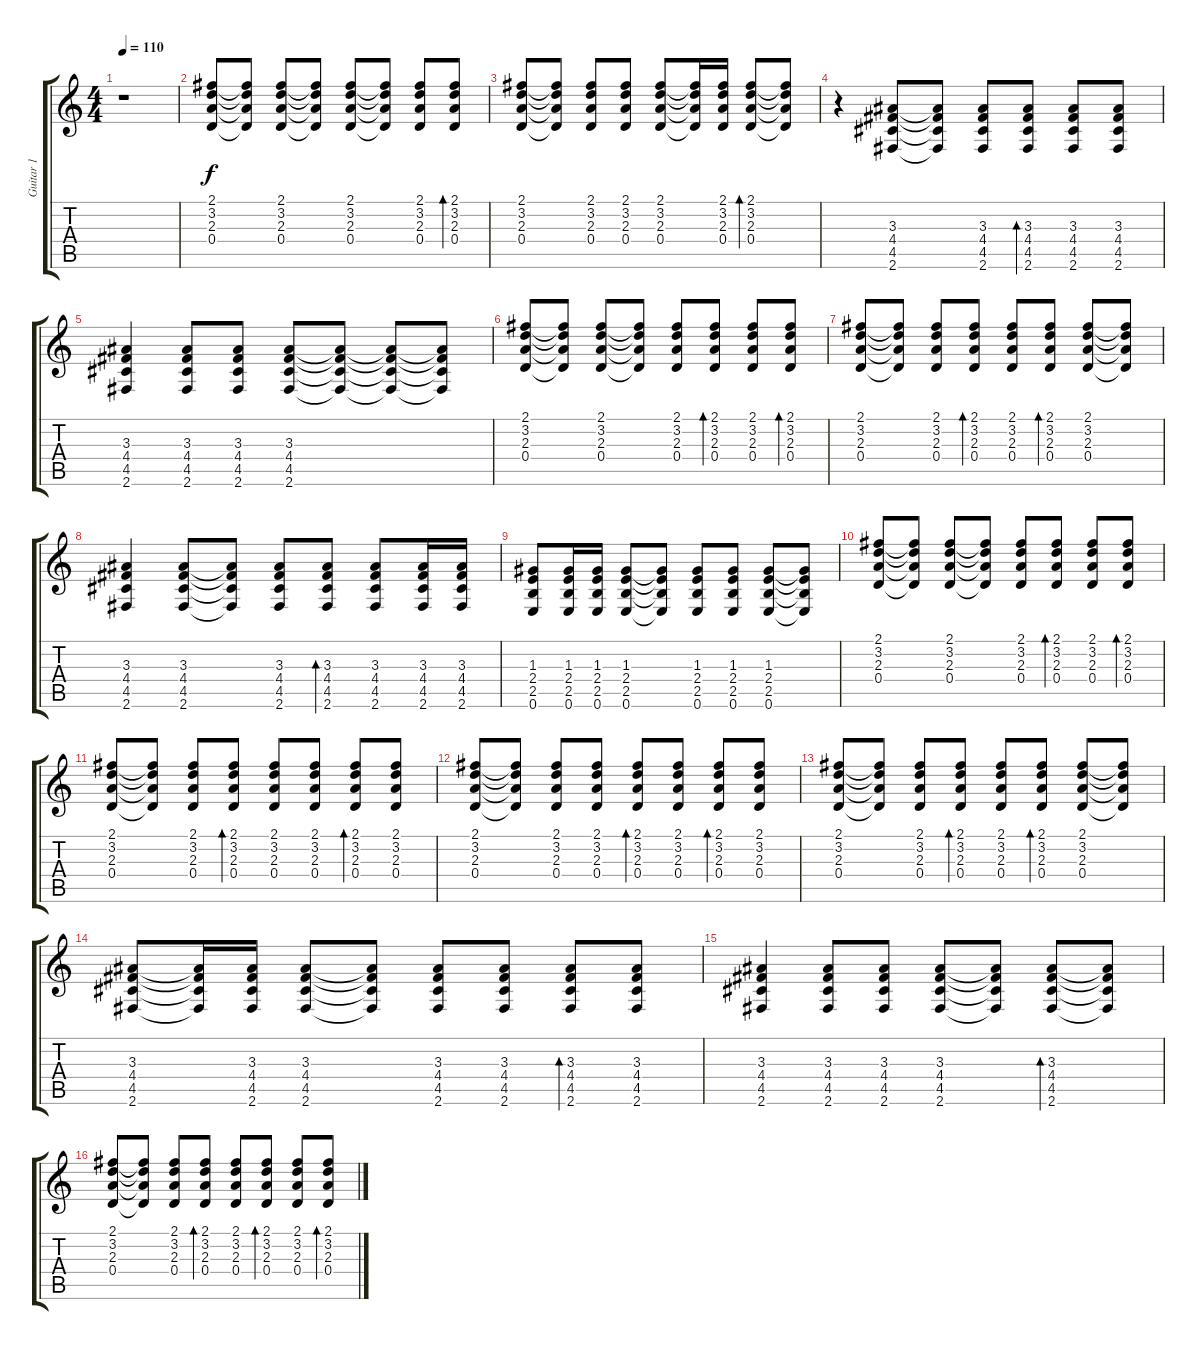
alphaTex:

\track ("Guitar 1" "Guitar 1") {instrument electricguitarclean}
\staff {score tabs}
\tuning (E4 B3 G3 D3 A2 E2) {hide}
\ts (4 4)
\tempo 110
\clef g2
\ks c
r.1{dy f instrument electricguitarclean} |
(2.1 3.2 2.3 0.4).8 (2.1{t} 3.2{t} 2.3{t} 0.4{t}).8 (2.1 3.2 2.3 0.4).8 (2.1{t} 3.2{t} 2.3{t} 0.4{t}).8 (2.1 3.2 2.3 0.4).8 (2.1{t} 3.2{t} 2.3{t} 0.4{t}).8 (2.1 3.2 2.3 0.4).8 (2.1 3.2 2.3 0.4).8{bd 240} |
(2.1 3.2 2.3 0.4).8 (2.1{t} 3.2{t} 2.3{t} 0.4{t}).8 (2.1 3.2 2.3 0.4).8 (2.1 3.2 2.3 0.4).8 (2.1 3.2 2.3 0.4).8 (2.1{t} 3.2{t} 2.3{t} 0.4{t}).16 (2.1 3.2 2.3 0.4).16 (2.1 3.2 2.3 0.4).8{bd 240} (2.1{t} 3.2{t} 2.3{t} 0.4{t}).8 |
r.4 (3.3 4.4 4.5 2.6).8 (3.3{t} 4.4{t} 4.5{t} 2.6{t}).8 (3.3 4.4 4.5 2.6).8 (3.3 4.4 4.5 2.6).8{bd 240} (3.3 4.4 4.5 2.6).8 (3.3 4.4 4.5 2.6).8 |
(3.3 4.4 4.5 2.6).4 (3.3 4.4 4.5 2.6).8 (3.3 4.4 4.5 2.6).8 (3.3 4.4 4.5 2.6).8 (3.3{t} 4.4{t} 4.5{t} 2.6{t}).8 (3.3{t} 4.4{t} 4.5{t} 2.6{t}).8 (3.3{t} 4.4{t} 4.5{t} 2.6{t}).8 |
(2.1 3.2 2.3 0.4).8 (2.1{t} 3.2{t} 2.3{t} 0.4{t}).8 (2.1 3.2 2.3 0.4).8 (2.1{t} 3.2{t} 2.3{t} 0.4{t}).8 (2.1 3.2 2.3 0.4).8 (2.1 3.2 2.3 0.4).8{bd 240} (2.1 3.2 2.3 0.4).8 (2.1 3.2 2.3 0.4).8{bd 240} |
(2.1 3.2 2.3 0.4).8 (2.1{t} 3.2{t} 2.3{t} 0.4{t}).8 (2.1 3.2 2.3 0.4).8 (2.1 3.2 2.3 0.4).8{bd 240} (2.1 3.2 2.3 0.4).8 (2.1 3.2 2.3 0.4).8{bd 240} (2.1 3.2 2.3 0.4).8 (2.1{t} 3.2{t} 2.3{t} 0.4{t}).8 |
(3.3 4.4 4.5 2.6).4 (3.3 4.4 4.5 2.6).8 (3.3{t} 4.4{t} 4.5{t} 2.6{t}).8 (3.3 4.4 4.5 2.6).8 (3.3 4.4 4.5 2.6).8{bd 240} (3.3 4.4 4.5 2.6).8 (3.3 4.4 4.5 2.6).16 (3.3 4.4 4.5 2.6).16 |
(1.3 2.4 2.5 0.6).8 (1.3 2.4 2.5 0.6).16 (1.3 2.4 2.5 0.6).16 (1.3 2.4 2.5 0.6).8 (1.3{t} 2.4{t} 2.5{t} 0.6{t}).8 (1.3 2.4 2.5 0.6).8 (1.3 2.4 2.5 0.6).8 (1.3 2.4 2.5 0.6).8 (1.3{t} 2.4{t} 2.5{t} 0.6{t}).8 |
(2.1 3.2 2.3 0.4).8 (2.1{t} 3.2{t} 2.3{t} 0.4{t}).8 (2.1 3.2 2.3 0.4).8 (2.1{t} 3.2{t} 2.3{t} 0.4{t}).8 (2.1 3.2 2.3 0.4).8 (2.1 3.2 2.3 0.4).8{bd 240} (2.1 3.2 2.3 0.4).8 (2.1 3.2 2.3 0.4).8{bd 240} |
(2.1 3.2 2.3 0.4).8 (2.1{t} 3.2{t} 2.3{t} 0.4{t}).8 (2.1 3.2 2.3 0.4).8 (2.1 3.2 2.3 0.4).8{bd 240} (2.1 3.2 2.3 0.4).8 (2.1 3.2 2.3 0.4).8 (2.1 3.2 2.3 0.4).8{bd 240} (2.1 3.2 2.3 0.4).8 |
(2.1 3.2 2.3 0.4).8 (2.1{t} 3.2{t} 2.3{t} 0.4{t}).8 (2.1 3.2 2.3 0.4).8 (2.1 3.2 2.3 0.4).8 (2.1 3.2 2.3 0.4).8{bd 240} (2.1 3.2 2.3 0.4).8 (2.1 3.2 2.3 0.4).8{bd 240} (2.1 3.2 2.3 0.4).8 |
(2.1 3.2 2.3 0.4).8 (2.1{t} 3.2{t} 2.3{t} 0.4{t}).8 (2.1 3.2 2.3 0.4).8 (2.1 3.2 2.3 0.4).8{bd 240} (2.1 3.2 2.3 0.4).8 (2.1 3.2 2.3 0.4).8{bd 240} (2.1 3.2 2.3 0.4).8 (2.1{t} 3.2{t} 2.3{t} 0.4{t}).8 |
(3.3 4.4 4.5 2.6).8 (3.3{t} 4.4{t} 4.5{t} 2.6{t}).16 (3.3 4.4 4.5 2.6).16 (3.3 4.4 4.5 2.6).8 (3.3{t} 4.4{t} 4.5{t} 2.6{t}).8 (3.3 4.4 4.5 2.6).8 (3.3 4.4 4.5 2.6).8 (3.3 4.4 4.5 2.6).8{bd 240} (3.3 4.4 4.5 2.6).8 |
(3.3 4.4 4.5 2.6).4 (3.3 4.4 4.5 2.6).8 (3.3 4.4 4.5 2.6).8 (3.3 4.4 4.5 2.6).8 (3.3{t} 4.4{t} 4.5{t} 2.6{t}).8 (3.3 4.4 4.5 2.6).8{bd 240} (3.3{t} 4.4{t} 4.5{t} 2.6{t}).8 |
(2.1 3.2 2.3 0.4).8 (2.1{t} 3.2{t} 2.3{t} 0.4{t}).8 (2.1 3.2 2.3 0.4).8 (2.1 3.2 2.3 0.4).8{bd 240} (2.1 3.2 2.3 0.4).8 (2.1 3.2 2.3 0.4).8{bd 240} (2.1 3.2 2.3 0.4).8 (2.1 3.2 2.3 0.4).8{bd 240}
